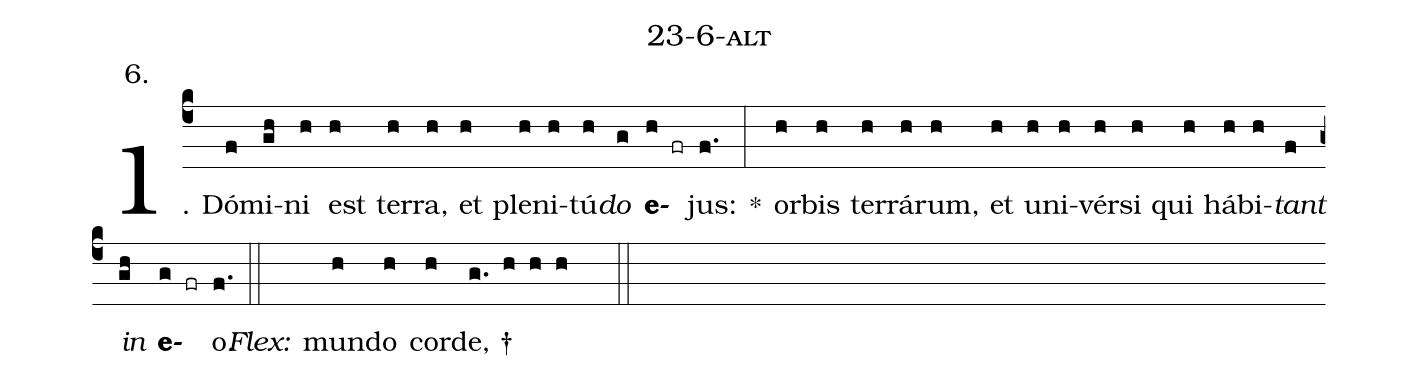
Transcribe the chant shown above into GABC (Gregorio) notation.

name: 23-6-alt;
annotation: 6.;
%%
(c4)1. Dó(f)mi(gh)ni(h) est(h) ter(h)ra,(h) et(h) ple(h)ni(h)tú(h)<i>do</i>(g) <b>e</b>(h fr)jus:(f.) *(:) or(h)bis(h) ter(h)rá(h)rum,(h) et(h) u(h)ni(h)vér(h)si(h) qui(h) há(h)bi(h)<i>tant</i>(f) <i>in</i>(gh) <b>e</b>(g fr)o.(f.) (::)
<i>Flex:</i>()  mun(h)do(h) cor(h)de, †(g. h h h  ::)
